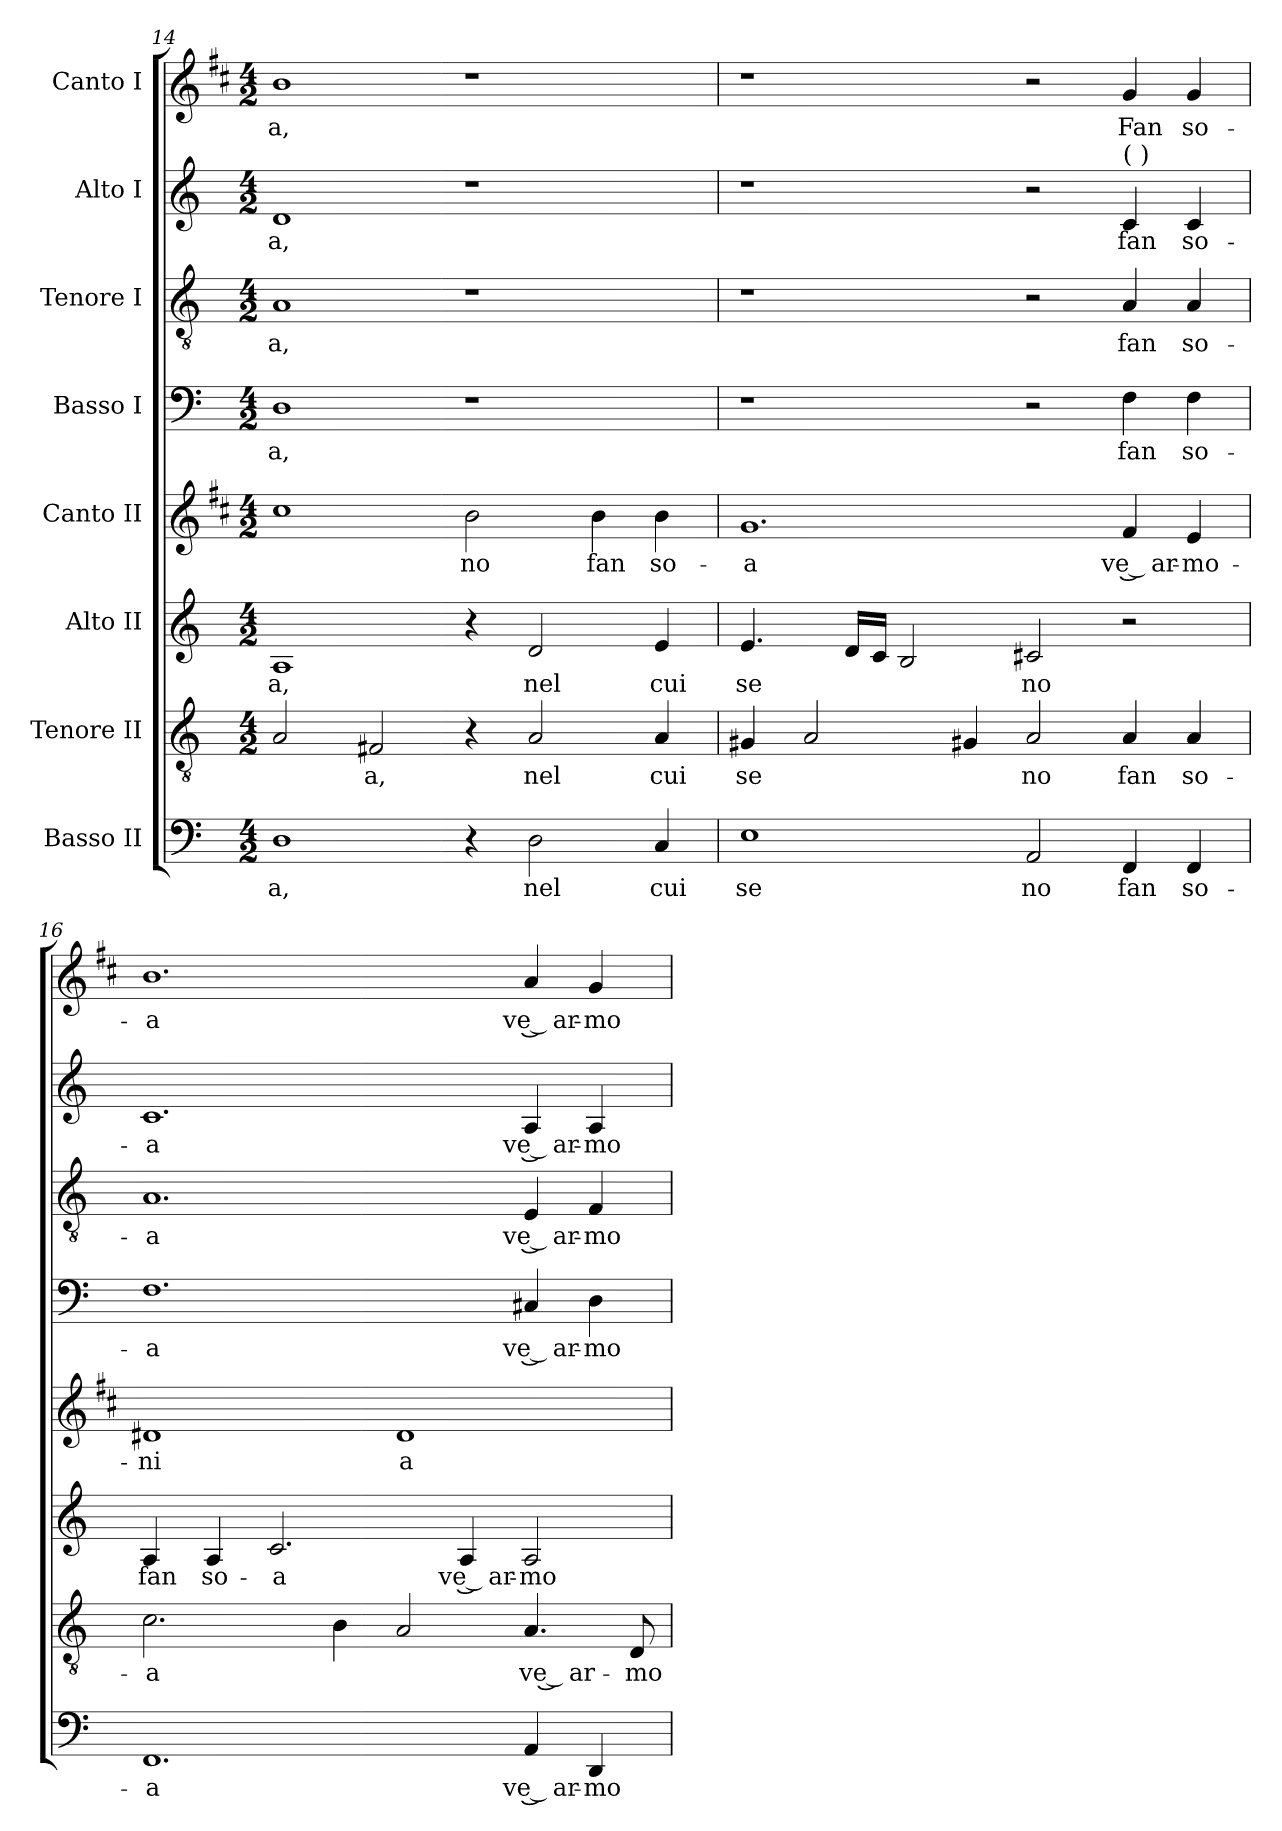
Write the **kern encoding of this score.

**kern	**text	**kern	**text	**kern	**text	**kern	**text	**kern	**text	**kern	**text	**kern	**text	**kern	**text
*part8	*part8	*part7	*part7	*part6	*part6	*part5	*part5	*part4	*part4	*part3	*part3	*part2	*part2	*part1	*part1
*staff8	*staff8	*staff7	*staff7	*staff6	*staff6	*staff5	*staff5	*staff4	*staff4	*staff3	*staff3	*staff2	*staff2	*staff1	*staff1
*I"Basso II	*	*I"Tenore II	*	*I"Alto II	*	*I"Canto II	*	*I"Basso I	*	*I"Tenore I	*	*I"Alto I	*	*I"Canto I	*
*clefF4	*	*clefGv2	*	*clefG2	*	*clefG2	*	*clefF4	*	*clefGv2	*	*clefG2	*	*clefG2	*
*	*	*	*	*	*	*ITrd1c2	*	*	*	*	*	*	*	*ITrd1c2	*
*k[]	*	*k[]	*	*k[]	*	*k[]	*	*k[]	*	*k[]	*	*k[]	*	*k[]	*
*C:	*	*C:	*	*C:	*	*C:	*	*C:	*	*C:	*	*C:	*	*C:	*
*M4/2	*	*M4/2	*	*M4/2	*	*M4/2	*	*M4/2	*	*M4/2	*	*M4/2	*	*M4/2	*
=14	=14	=14	=14	=14	=14	=14	=14	=14	=14	=14	=14	=14	=14	=14	=14
!	!LO:LY:b	!	!	!	!LO:LY:b	!	!	!	!LO:LY:b	!	!LO:LY:b	!	!LO:LY:b	!	!LO:LY:b
1D	a,	2A	.	1A	-a,	1b	.	1D	a,	1A	a,	1d	a,	1a	a,
!	!	!	!LO:LY:b	!	!	!	!	!	!	!	!	!	!	!	!
.	.	2F#X	a,	.	.	.	.	.	.	.	.	.	.	.	.
!	!	!	!	!	!	!	!LO:LY:b	!	!	!	!	!	!	!	!
4r	.	4r	.	4r	.	2a	no	1r	.	1r	.	1r	.	1r	.
!	!LO:LY:b	!	!LO:LY:b	!	!LO:LY:b	!	!	!	!	!	!	!	!	!	!
2D	nel	2A	nel	2d	nel	.	.	.	.	.	.	.	.	.	.
!	!	!	!	!	!	!	!LO:LY:b	!	!	!	!	!	!	!	!
.	.	.	.	.	.	4a	fan	.	.	.	.	.	.	.	.
!	!LO:LY:b	!	!LO:LY:b	!	!LO:LY:b	!	!LO:LY:b	!	!	!	!	!	!	!	!
4C	cui	4A	cui	4e	cui	4a	so-	.	.	.	.	.	.	.	.
=15	=15	=15	=15	=15	=15	=15	=15	=15	=15	=15	=15	=15	=15	=15	=15
!	!LO:LY:b	!	!LO:LY:b	!	!LO:LY:b	!	!LO:LY:b	!	!	!	!	!	!	!	!
1E	se	4G#X	se	4.e	se	1.f	-a	1r	.	1r	.	1r	.	1r	.
.	.	2A	.	.	.	.	.	.	.	.	.	.	.	.	.
.	.	.	.	16dLL	.	.	.	.	.	.	.	.	.	.	.
.	.	.	.	16cJJ	.	.	.	.	.	.	.	.	.	.	.
.	.	.	.	2B	.	.	.	.	.	.	.	.	.	.	.
.	.	4G#X	.	.	.	.	.	.	.	.	.	.	.	.	.
!	!LO:LY:b	!	!LO:LY:b	!	!LO:LY:b	!	!	!	!	!	!	!	!	!	!
2AA	no	2A	no	2c#X	no	.	.	2r	.	2r	.	2r	.	2r	.
!	!	!	!	!	!	!	!	!	!	!	!	!LO:TX:a:t=(  )	!	!	!
!	!LO:LY:b	!	!LO:LY:b	!	!	!	!LO:LY:b	!	!LO:LY:b	!	!LO:LY:b	!	!LO:LY:b	!	!LO:LY:b
4FF	fan	4A	fan	2r	.	4e	ve͜ ar-	4F	fan	4A	fan	4c	fan	4f	Fan
!	!LO:LY:b	!	!LO:LY:b	!	!	!	!LO:LY:b	!	!LO:LY:b	!	!LO:LY:b	!	!LO:LY:b	!	!LO:LY:b
4FF	so-	4A	so-	.	.	4d	-mo-	4F	so-	4A	so-	4c	so-	4f	so-
!!LO:LB:g=z
=16	=16	=16	=16	=16	=16	=16	=16	=16	=16	=16	=16	=16	=16	=16	=16
!	!LO:LY:b	!	!LO:LY:b	!	!LO:LY:b	!	!LO:LY:b	!	!LO:LY:b	!	!LO:LY:b	!	!LO:LY:b	!	!LO:LY:b
1.FF	-a	2.c	-a	4A	fan	1c#X	-ni	1.F	-a	1.A	-a	1.c	-a	1.a	-a
!	!	!	!	!	!LO:LY:b	!	!	!	!	!	!	!	!	!	!
.	.	.	.	4A	so-	.	.	.	.	.	.	.	.	.	.
!	!	!	!	!	!LO:LY:b	!	!	!	!	!	!	!	!	!	!
.	.	.	.	2.c	-a	.	.	.	.	.	.	.	.	.	.
.	.	4B	.	.	.	.	.	.	.	.	.	.	.	.	.
!	!	!	!	!	!	!	!LO:LY:b	!	!	!	!	!	!	!	!
.	.	2A	.	.	.	1c#	a	.	.	.	.	.	.	.	.
!	!	!	!	!	!LO:LY:b	!	!	!	!	!	!	!	!	!	!
.	.	.	.	4A	ve͜ ar-	.	.	.	.	.	.	.	.	.	.
!	!LO:LY:b	!	!LO:LY:b	!	!LO:LY:b	!	!	!	!LO:LY:b	!	!LO:LY:b	!	!LO:LY:b	!	!LO:LY:b
4AA	ve͜ ar-	4.A	ve͜ ar-	2A	-mo	.	.	4C#X	ve͜ ar-	4E	ve͜ ar-	4A	ve͜ ar-	4g	ve͜ ar-
!	!LO:LY:b	!	!	!	!	!	!	!	!LO:LY:b	!	!LO:LY:b	!	!LO:LY:b	!	!LO:LY:b
4DD	-mo-	.	.	.	.	.	.	4D	-mo-	4F	-mo-	4A	-mo	4f	-mo-
!	!	!	!LO:LY:b	!	!	!	!	!	!	!	!	!	!	!	!
.	.	8D	-mo-	.	.	.	.	.	.	.	.	.	.	.	.
=	=	=	=	=	=	=	=	=	=	=	=	=	=	=	=
*-	*-	*-	*-	*-	*-	*-	*-	*-	*-	*-	*-	*-	*-	*-	*-
